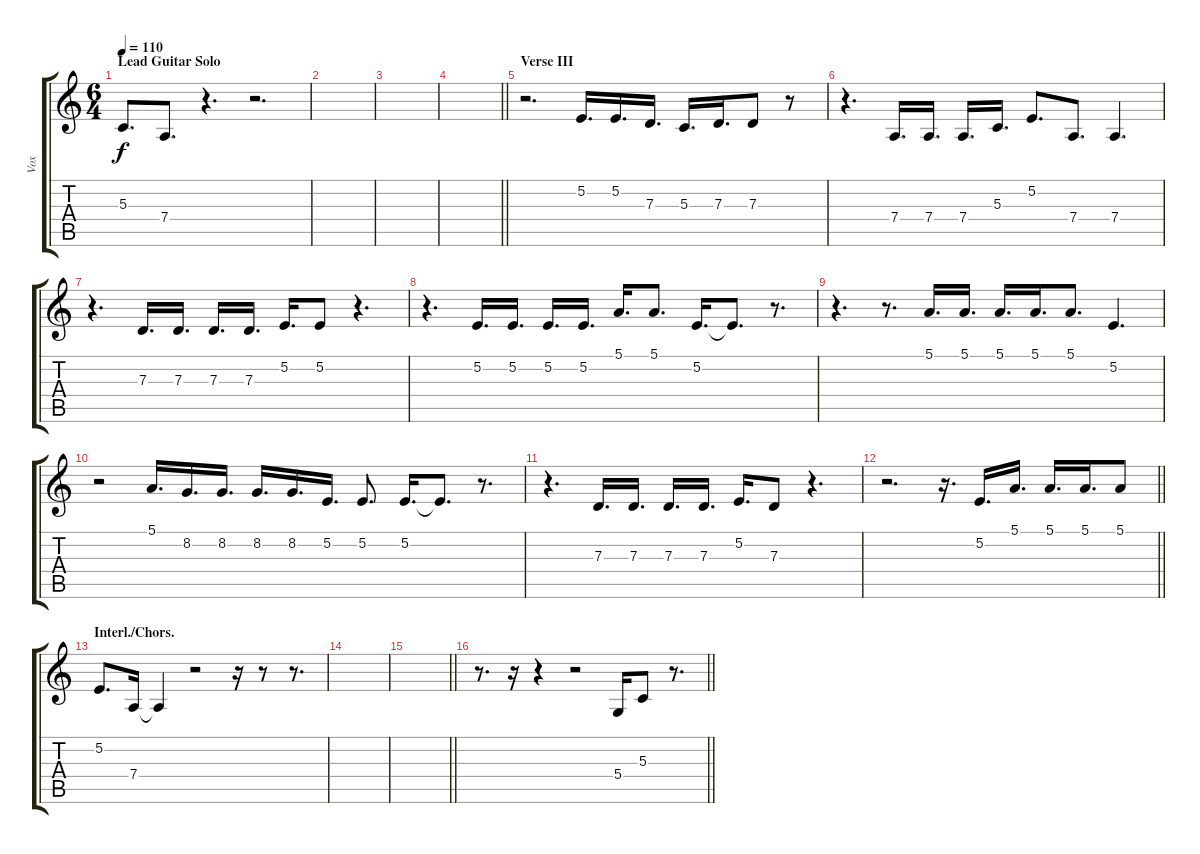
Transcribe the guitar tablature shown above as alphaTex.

\track ("Vox" "Vox") {instrument accordion}
\staff {score tabs}
\tuning (E4 B3 G3 D3 A2 E2) {hide}
\ts (6 4)
\section ("" "Lead Guitar Solo")
\tempo 110
\clef g2
\ks c
5.3{t}.8{d dy f} 7.4.8{d} r.4{d} r.2{d} |
|
|
\barLineRight lightlight
|
\section ("" "Verse III")
r.2{d} 5.2.16{d} 5.2.16{d} 7.3.16{d} 5.3.16{d} 7.3.16{d} 7.3.8 r.8 |
r.4{d} 7.4.16{d} 7.4.16{d} 7.4.16{d} 5.3.16{d} 5.2.8{d} 7.4.8{d} 7.4.4{d} |
r.4{d} 7.3.16{d} 7.3.16{d} 7.3.16{d} 7.3.16{d} 5.2.16{d} 5.2.8 r.4{d} |
r.4{d} 5.2.16{d} 5.2.16{d} 5.2.16{d} 5.2.16{d} 5.1.16{d} 5.1.8{d} 5.2.16{d} 5.2{t}.8{d} r.8{d} |
r.4{d} r.8{d} 5.1.16{d} 5.1.16{d} 5.1.16{d} 5.1.16{d} 5.1.8{d} 5.2.4{d} |
r.2 5.1.16{d} 8.2.16{d} 8.2.16{d} 8.2.16{d} 8.2.16{d} 5.2.16{d} 5.2.8{d} 5.2.16{d} 5.2{t}.8{d} r.8{d} |
r.4{d} 7.3.16{d} 7.3.16{d} 7.3.16{d} 7.3.16{d} 5.2.16{d} 7.3.8 r.4{d} |
\barLineRight lightlight
r.2{d} r.16{d} 5.2.16{d} 5.1.16{d} 5.1.16{d} 5.1.16{d} 5.1.8 |
\section ("" "Interl./Chors.")
5.2.8{d} 7.4.16 7.4{t}.4 r.2 r.16 r.8 r.8{d} |
|
\barLineRight lightlight
|
\section ("" "")
\barLineRight lightlight
r.8{d} r.16 r.4 r.2 5.4.16 5.3.8 r.8{d}
